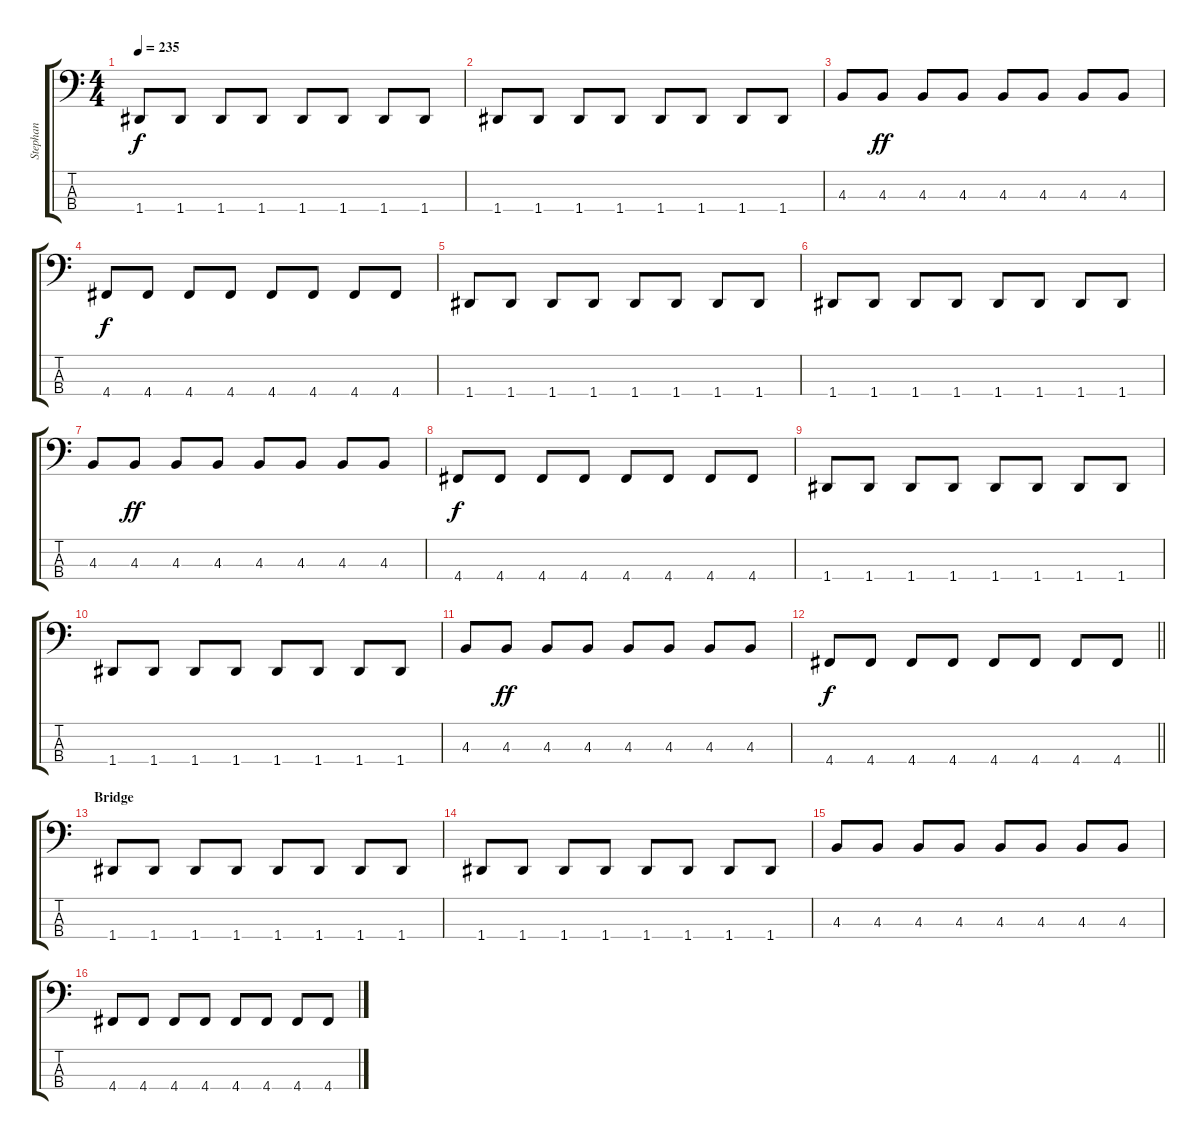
\track ("Stephan" "Stephan") {instrument fretlessbass}
\staff {score tabs}
\tuning (F2 C2 G1 D1) {hide}
\ts (4 4)
\tempo 235
\clef f4
\ks c
1.4.8{dy f} 1.4.8 1.4.8 1.4.8 1.4.8 1.4.8 1.4.8 1.4.8 |
1.4.8 1.4.8 1.4.8 1.4.8 1.4.8 1.4.8 1.4.8 1.4.8 |
4.3.8 4.3.8{dy ff} 4.3.8 4.3.8 4.3.8 4.3.8 4.3.8 4.3.8 |
4.4.8{dy f} 4.4.8 4.4.8 4.4.8 4.4.8 4.4.8 4.4.8 4.4.8 |
1.4.8 1.4.8 1.4.8 1.4.8 1.4.8 1.4.8 1.4.8 1.4.8 |
1.4.8 1.4.8 1.4.8 1.4.8 1.4.8 1.4.8 1.4.8 1.4.8 |
4.3.8 4.3.8{dy ff} 4.3.8 4.3.8 4.3.8 4.3.8 4.3.8 4.3.8 |
4.4.8{dy f} 4.4.8 4.4.8 4.4.8 4.4.8 4.4.8 4.4.8 4.4.8 |
1.4.8 1.4.8 1.4.8 1.4.8 1.4.8 1.4.8 1.4.8 1.4.8 |
1.4.8 1.4.8 1.4.8 1.4.8 1.4.8 1.4.8 1.4.8 1.4.8 |
4.3.8 4.3.8{dy ff} 4.3.8 4.3.8 4.3.8 4.3.8 4.3.8 4.3.8 |
\barLineRight lightlight
4.4.8{dy f} 4.4.8 4.4.8 4.4.8 4.4.8 4.4.8 4.4.8 4.4.8 |
\section ("" "Bridge")
1.4.8 1.4.8 1.4.8 1.4.8 1.4.8 1.4.8 1.4.8 1.4.8 |
1.4.8 1.4.8 1.4.8 1.4.8 1.4.8 1.4.8 1.4.8 1.4.8 |
4.3.8 4.3.8 4.3.8 4.3.8 4.3.8 4.3.8 4.3.8 4.3.8 |
4.4.8 4.4.8 4.4.8 4.4.8 4.4.8 4.4.8 4.4.8 4.4.8
